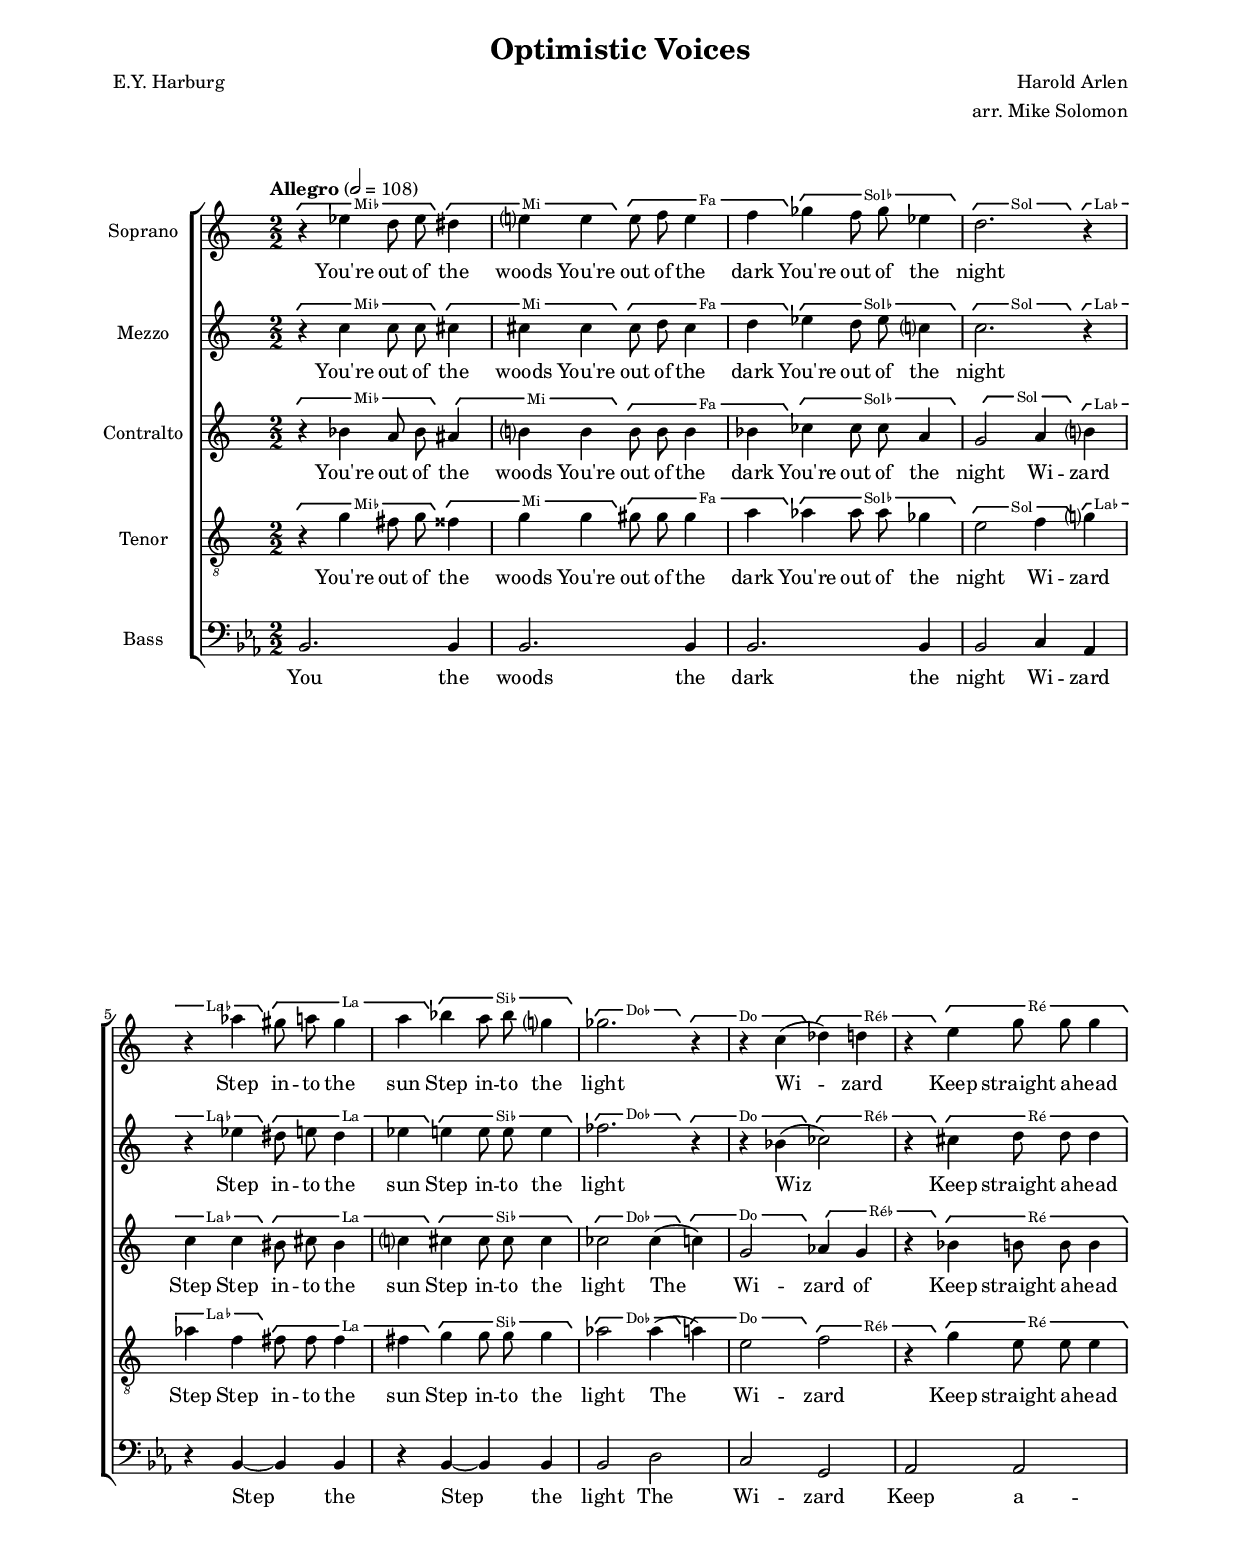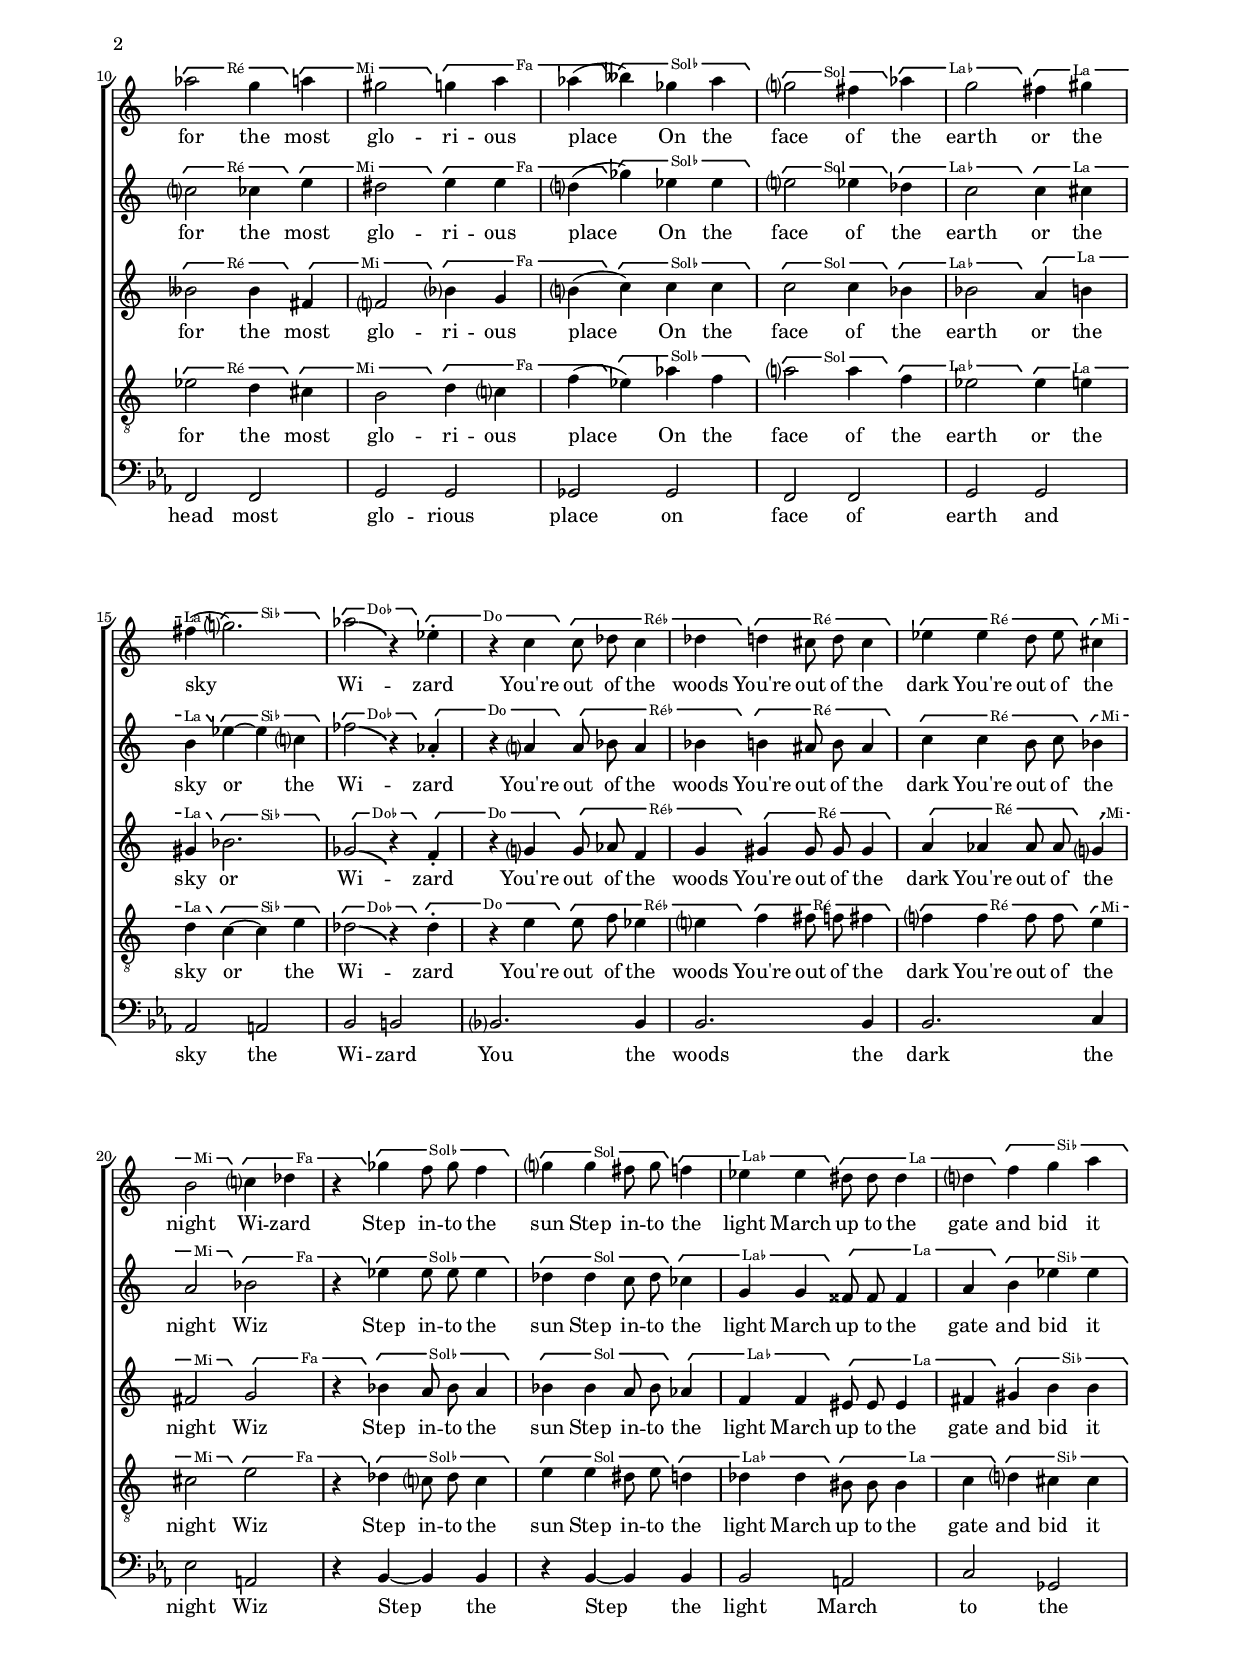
\version "2.17.0"
\include "defs-devel.ly"
\paper {
  footnote-separator-markup = \markup { \column { " "\override #`(span-factor . 1/5) { \draw-hline } }}
  footnote-padding = 5\mm
  top-system-spacing = #'((basic-distance . 1) (minimum-distance . 0) (padding . 1) (stretchability . 40))
  bottom-system-spacing = #'((basic-distance . 1) (minimum-distance . 0) (padding . 1) (stretchability . 50))
  ragged-right = ##f
  left-margin = 0.75\in
  right-margin = 0.75\in
  top-margin = 0.5\in
  bottom-margin = 0.6\in
  ragged-last-bottom = ##f
  %max-systems-per-page = #2
}

#(ly:set-option 'point-and-click #f)

MyRed = \Red
MyBlack = \Black
myred = \once \override NoteHead.color = #red
myblack = \revert NoteHead.color
%MyRed = \revert NoteHead.color
%MyBlack = \revert NoteHead.color
%myred = \revert NoteHead.color
%myblack = \revert NoteHead.color

agogic = #(make-articulation "downbow")

\header {
  title = "Optimistic Voices"
  %subtitle = \markup { for John Oswald }
  composer = "Harold Arlen"
  poet = "E.Y. Harburg"
  arranger = "arr. Mike Solomon"
}

nothing = {}

marks = { << {
  \time 2/2
  \tempo "Allegro" 2=108
  \key ees \major
  s2.
  \key e \major
  s4 \mark "accel. poco a poco" s2
  \key f \major
  s2.
  \key ges \major
  s2.
  \key g \major
  s2.
  \key aes \major
  s2.
  \key a \major
  s2.
  \key bes \major
  s2.
  \key ces \major
  s2.
  \key c \major
  s2.
  \key des \major
  s2.
  \key d \major
  s2.
  \key ees \major
  s2.
  \key e \major
  s2.
  \key f \major
  s2.
  \key ges \major
  s2.
  \key g \major
  s2.
  \key aes \major
  s2.
  \key a \major
  s2.
  \key bes \major
  s2.
  \key ces \major
  s2.
  \key c \major
  s2.
  \key des \major
  s2.
  \key d \major
  s2.
  \key ees \major
  s2.
  \key e \major
  s2.
  \key f \major
  s2.
  \key ges \major
  s2.
  \key g \major
  s2.
  \key aes \major
  s2.
  \key a \major
  s2.
  \key bes \major
  s2.
} { \unfoldChange #200 #260 #192 \bar "||" } >> 
}
#(define-markup-command (smart-flat layout props text) (markup?)
  "nice looking flat"
  (interpret-markup layout props
    (markup #:normal-text #:concat (#:general-align Y UP text #:hspace 0.2 #:general-align Y UP #:smaller #:smaller #:smaller #:smaller #:flat))))

#(define (position-hack grob)
     (let* ((pos (ly:tuplet-bracket::calc-positions grob))
            (mx (max (car pos) (cdr pos))))
       (cons mx mx)))

marks = {
  \time 2/2
  \tempo "Allegro" 2=108
  \override TupletBracket.direction = #UP
  \override TupletBracket.bracket-flare = #'(0.5 . 0.5)
  \override TupletBracket.positions = #position-hack
  \override TupletBracket.bracket-visibility = ##t
  \set tupletFullLength = ##t
  %\set tupletFullLengthNote = ##t
  \override TupletNumber.text = \markup \smart-flat "Mi"
  \times 1/1 { s2. }
  \override TupletNumber.text = \markup \normal-text "Mi"
  \times 1/1 { s2. }
  \override TupletNumber.text = \markup \normal-text "Fa"
  \times 1/1 { s2. }
  \override TupletNumber.text = \markup \smart-flat "Sol"
  \times 1/1 { s2. }
  \override TupletNumber.text = \markup \normal-text "Sol"
  \times 1/1 { s2. }
  \override TupletNumber.text = \markup \smart-flat "La"
  \times 1/1 { s2. }
  \override TupletNumber.text = \markup \normal-text "La"
  \times 1/1 { s2. }
  \override TupletNumber.text = \markup \smart-flat "Si"
  \times 1/1 { s2. }
  \override TupletNumber.text = \markup \smart-flat "Do"
  \times 1/1 { s2. }
  \override TupletNumber.text = \markup \normal-text "Do"
  \times 1/1 { s2. }
  \override TupletNumber.text = \markup \smart-flat "Ré"
  \times 1/1 { s2. }
  \override TupletNumber.text = \markup \normal-text "Ré"
  \times 1/1 { s2. }
  \times 1/1 { s2. }
  \override TupletNumber.text = \markup \normal-text "Mi"
  \times 1/1 { s2. }
  \override TupletNumber.text = \markup \normal-text "Fa"
  \times 1/1 { s2. }
  \override TupletNumber.text = \markup \smart-flat "Sol"
  \times 1/1 { s2. }
  \override TupletNumber.text = \markup \normal-text "Sol"
  \times 1/1 { s2. }
  \override TupletNumber.text = \markup \smart-flat "La"
  \times 1/1 { s2. }
  \override TupletNumber.text = \markup \normal-text "La"
  \times 1/1 { s2. }
  \override TupletNumber.text = \markup \smart-flat "Si"
  \times 1/1 { s2. }
  \override TupletNumber.text = \markup \smart-flat "Do"
  \times 1/1 { s2. }
  \override TupletNumber.text = \markup \normal-text "Do"
  \times 1/1 { s2. }
  \override TupletNumber.text = \markup \smart-flat "Ré"
  \times 1/1 { s2. }
  \override TupletNumber.text = \markup \normal-text "Ré"
  \times 1/1 { s2. }
  \times 1/1 { s2. }
  \override TupletNumber.text = \markup \normal-text "Mi"
  \times 1/1 { s2. }
  \override TupletNumber.text = \markup \normal-text "Fa"
  \times 1/1 { s2. }
  \override TupletNumber.text = \markup \smart-flat "Sol"
  \times 1/1 { s2. }
  \override TupletNumber.text = \markup \normal-text "Sol"
  \times 1/1 { s2. }
  \override TupletNumber.text = \markup \smart-flat "La"
  \times 1/1 { s2. }
  \override TupletNumber.text = \markup \normal-text "La"
  \times 1/1 { s2. }
  \override TupletNumber.text = \markup \smart-flat "Si"
  \times 1/1 { s2. }
}
prefatoryMatter = {
  #(set-accidental-style 'modern-cautionary)
}

soprano = \relative c'' { \autoBeamOff
  \prefatoryMatter
  %{ees%} r4 ees d8 ees %{e%} dis4 |
  e e %{f%} e8 f e4 |
  f %{ges%} ges f8 ges ees4 %{g%} |
  d2. %{aes%} r4 |
  %%%
  r4 aes' %{a%} gis8 a gis4 |
  a4 %{bes%} bes a8 bes g4 %{ces%} |
  ges2. %{c%} r4 |
  r4 c, %{des%} ( des ) d |  %% TT sub...
  %%%%
  r4 %{d%} e4 g8 g g4 %{ees%} |
  aes2 g4 %{e%} a |
  gis2 %{f%} g4 a |
  aes4 ( %{ges%} beses4 ) ges aes |
  %%%
  %{g%} g2 fis4 %{aes%} aes4 |
  g2 %{a%} fis4 gis |
  fis4 %{bes%} ( g2. ) |
  aes2-\bendAfter #-3 r4 ees4-. |
  %%%
  r4 c4 %{des%} c8 des c4 |
  des4 %{d%} d cis8 d cis4 |
  %{ees%} ees4 ees d8 ees %{e%} cis4 |
  b2 %{f%} c4 des4 |
  %%%
  r4 %{ges%} ges f8 ges f4 |
  %{g%} g g4 fis8 g %{aes%} f4 |
  ees4 ees %{%} dis8 dis %{a%} dis4 |
  d4 %{bes%} f g a |
  
}

sopranoWords = \lyricmode {
  You're out of the woods
  You're out of the dark
  You're out of the night
  Step in -- to the sun
  Step in -- to the light

  Wi -- zard

  Keep straight a -- head for the most glo -- ri -- ous place
  On the face of the earth or the sky

  Wi -- zard

  You're out of the woods
  You're out of the dark
  You're out of the night

  Wi -- zard

  Step in -- to the sun
  Step in -- to the light
  March up to the gate and bid it %open

}

mezzo = \relative c'' { \autoBeamOff
  \prefatoryMatter
  r4 c c8 c cis4 |
  cis cis cis8 d cis4 |
  d ees d8 ees c4 |
  c2. r4 |
  r ees dis8 e8 dis4 |
  ees e e8 e e4 |
  fes2. r4 |
  r4 bes, ( ces2 ) |
  r4 cis4 d8 d d4 |
  c2 ces4 e |
  dis2 e4 e |
  d ( ges ) ees ees |
  e2 ees4 des |
  c2 c4 cis |
  b4 ees4 ~ ees c |
  fes2-\bendAfter #-3 r4 aes,-. |
  r4 a a8 bes a4
  bes b ais8 b ais4 |
  c4 c b8 c bes4 |
  a2 bes |
  r4 ees4 ees8 ees ees4 |
  des des c8 des ces4 |
  g g fisis8 fisis fisis4 |
  a4 b ees ees |
}

mezzoWords = \lyricmode {
  You're out of the woods
  You're out of the dark
  You're out of the night
  Step in -- to the sun
  Step in -- to the light

  Wiz

  Keep straight a -- head for the most glo -- ri -- ous place
  On the face of the earth or the sky

  or the
  Wi -- zard

  You're out of the woods
  You're out of the dark
  You're out of the night

  Wiz

  Step in -- to the sun
  Step in -- to the light
  March up to the gate and bid it %open
}

alto = \relative c'' { \autoBeamOff
  \prefatoryMatter
  r4 bes a8 bes ais4 |
  b4 b b8 b b4 |
  bes ces ces8 ces a4 |
  g2 a4 b |
  c4 c4 bis8 cis8 bis4 |
  c cis cis8 cis cis4 |
  ces2 ces4 ( c ) |
  g2 aes4 g |
  r4 bes b8 b b4 |
  beses2 beses4 fis |
  f2 bes4 g |
  b4 ( c ) c c |
  c2 c4 bes |
  bes2 a4 b4 |
  gis bes2. |
  ges2-\bendAfter #-3 r4 f-. |
  r4 g g8 aes f4
  g gis gis8 gis gis4 |
  a aes aes8 aes g4 |
  fis2 g |
  r4 bes4 a8 bes a4 |
  bes bes a8 bes aes4 |
  f f eis8 eis eis4 |
  fis4 gis b b |
}

altoWords = \lyricmode {
  You're out of the woods
  You're out of the dark
  You're out of the night

  Wi -- zard
  Step

  Step in -- to the sun
  Step in -- to the light

  The Wi -- zard of

  Keep straight a -- head for the most glo -- ri -- ous place
  On the face of the earth or the sky

  or
  Wi -- zard

  You're out of the woods
  You're out of the dark
  You're out of the night

  Wiz

  Step in -- to the sun
  Step in -- to the light
  March up to the gate and bid it %open
}

tenor = \relative c'' {
  \autoBeamOff
  \prefatoryMatter
  \clef "treble_8"
  r4 g fis8 g fisis4 |
  g g gis8 gis gis4 |
  a aes4 aes8 aes ges4 |
  e2 f4 g |
  aes4 f fis8 fis fis4 |
  fis g g8 g g4 |
  aes2 aes4 ( a ) |
  e2 f2 | 
  r4 g e8 e e4 |
  ees2 d4 cis |
  b2 d4 c |
  f4 ( ees ) aes f |
  a2 a4 f |
  ees2 ees4 e4 |
  d4 c ~ c4 e |
  des2-\bendAfter #-3 r4 des-. | % jajaja TT Sub h4x0r
  r4 e e8 f ees4
  e f fis8 f fis4 |
  f f f8 f e4 |
  cis2 e |
  r4 des c8 des c4 |
  e e dis8 e d4 |
  des des bis8 bis bis4 |
  c4 d cis cis |
}

tenorWords = \lyricmode {
  You're out of the woods
  You're out of the dark
  You're out of the night

  Wi -- zard
  Step

  Step in -- to the sun
  Step in -- to the light

  The Wi -- zard

  Keep straight a -- head for the most glo -- ri -- ous place
  On the face of the earth or the sky

  or the
  Wi -- zard

  You're out of the woods
  You're out of the dark
  You're out of the night

  Wiz

  Step in -- to the sun
  Step in -- to the light
  March up to the gate and bid it %open
}

bass = \relative c {
  \autoBeamOff
  \prefatoryMatter
  \clef bass
  bes2. bes4 |
  bes2. bes4 |
  bes2. bes4 |
  bes2 c4 aes |
  r4 bes ~ bes bes |
  r4 bes ~ bes bes |
  bes2 d |
  c g |
  aes2 aes
  f f |
  g2 g |
  ges ges |
  f f |
  g g |
  aes a |
  bes b |
  bes2. bes4 |
  bes2. bes4 |
  bes2. c4 |
  ees2 a, |
  r4 bes ~ bes bes |
  r4 bes ~ bes bes |  
  bes2 a |
  c ges |
}

bassWords = \lyricmode {
  You
  the woods
  the dark
  the night Wi -- zard
  Step the
  Step the
  light
  The Wi -- zard
  Keep a -- head
  most
  glo -- rious
  place
  on 
  face of
  earth and
  sky
  the Wi -- zard
  You
  the woods
  the dark
  the night Wiz
  Step the
  Step the
  light March to the
}
%%% SCORE
#(set-global-staff-size 16)

\score {
  \new ChoirStaff <<
    \new Staff \with { instrumentName = \bitchName %shortInstrumentName = #"M."
} <<
      \new Voice = "soprano" { << { \numericTimeSignature
        \soprano
      } {
        \marks
      } {
        \nothing
      }>> }
      \new Lyrics \lyricsto "soprano" {
        \sopranoWords
      }
    >>
    \new Staff \with { instrumentName = \dortyName %shortInstrumentName = #"E."
} <<
      \new Voice = "mezzo" { << { \numericTimeSignature
        \mezzo
      } {
        \marks
      } >> }
      \new Lyrics \lyricsto "mezzo" {
        \mezzoWords
      }
    >>
    \new Staff \with { instrumentName = \ttoName %shortInstrumentName = #"Mk."
} <<
      \new Voice = "alto" { << { \numericTimeSignature
        \alto
      } {
        \marks
      } >> }
      \new Lyrics \lyricsto "alto" {
        \altoWords
      }
    >>
    \new Staff \with { instrumentName = \fakbydName %shortInstrumentName = #"R."
} <<
      \new Voice = "tenor" { << { \numericTimeSignature
        \tenor
      } {
        \marks
      } >> }
      \new Lyrics \lyricsto "tenor" {
        \tenorWords
      }
    >>
    \new Staff \with { instrumentName = \wysrName %shortInstrumentName = #"P." %\markup { \concat { E \super u . } }
} <<
      \new Voice = "bass" { << { \numericTimeSignature
        \key ees \major \bass
      } {
        
      } >> }
      \new Lyrics \lyricsto "bass" {
        \bassWords
      }
    >>
  >>
  \layout {
    \context {
      \Voice
      \consists "Horizontal_bracket_engraver"
      \override TextScript #'layer = #6
      \override NoteHead #'layer = #7
      \override Glissando #'breakable = ##t
      \override TupletNumber #'breakable = ##t
      \override TupletBracket #'breakable = ##t
      \override DynamicLineSpanner #'direction = #UP
      %\override Slur #'direction = #UP
      \remove "Forbid_line_break_engraver"
    }
    \context {
      \Staff
      %\consists "Metronome_mark_engraver"
      \override TimeSignature #'style = #'numbered
      \override StaffSymbol #'layer = #4
      \override TimeSignature #'layer = #3
      \override TimeSignature #'whiteout = ##t
    }
    \context {
      \Lyrics
      %\override LyricText #'whiteout = ##t
      \override LyricText #'layer = #6
    }
    \context {
      \Score
      %\remove "Metronome_mark_engraver"
      \override NonMusicalPaperColumn #'allow-loose-spacing = ##f
    }
  }
}

%%% piano redux
%{
#(set-global-staff-size 20)
\score {
  \new PianoStaff <<
    \new Staff <<
      \new Voice = "1" { \voiceOne << \soprano \marks >> }
      \new Voice = "2" { \voiceTwo \mezzo }
      \new Voice = "3" { \voiceThree \alto }
    >>
    \new Staff <<
      \new Voice = "4" { \voiceOne << \tenor \marks >> }
      \new Voice = "5" { \voiceTwo \bass }
    >>
  >>
  \layout {
    \context {
      \Voice
      \override TextScript #'layer = #6
      \override NoteHead #'layer = #7
      \override Glissando #'breakable = ##t
      \override TupletNumber #'breakable = ##t
      \override TupletBracket #'breakable = ##t
      \remove "Forbid_line_break_engraver"
    }
    \context {
      \Staff
      %\consists "Metronome_mark_engraver"
      \override TimeSignature #'style = #'numbered
      \override StaffSymbol #'layer = #4
      \override TimeSignature #'layer = #3
      \override TimeSignature #'whiteout = ##t
    }
    \context {
      \Lyrics
      %\override LyricText #'whiteout = ##t
      \override LyricText #'layer = #6
    }
    \context {
      \Score
      %\remove "Metronome_mark_engraver"
      \override NonMusicalPaperColumn #'allow-loose-spacing = ##f
    }
  }
}
%}
%%% MIDI

\score {
  \new ChoirStaff <<
    \new Staff \with { instrumentName = \bitchName %shortInstrumentName = #"M."
} <<
      \new Voice = "soprano" { << { \numericTimeSignature
        \soprano
      } {
        \marks
      } >> }
      \new Lyrics \lyricsto "soprano" {
        \sopranoWords
      }
    >>
    \new Staff \with { instrumentName = \dortyName %shortInstrumentName = #"E."
} <<
      \new Voice = "mezzo" { \numericTimeSignature
        \mezzo
      }
      \new Lyrics \lyricsto "mezzo" {
        \mezzoWords
      }
    >>
    \new Staff \with { instrumentName = \ttoName %shortInstrumentName = #"Mk."
} <<
      \new Voice = "alto" { \numericTimeSignature
        \alto
      }
      \new Lyrics \lyricsto "alto" {
        \altoWords
      }
    >>
    \new Staff \with { instrumentName = \fakbydName %shortInstrumentName = #"R."
} <<
      \new Voice = "tenor" { \numericTimeSignature
        \tenor
      }
      \new Lyrics \lyricsto "tenor" {
        \tenorWords
      }
    >>
    \new Staff \with { instrumentName = \wysrName %shortInstrumentName = #"P." %\markup { \concat { E \super u . } }
} <<
      \new Voice = "bass" { \numericTimeSignature
        \bass
      }
      \new Lyrics \lyricsto "bass" {
        \bassWords
      }
    >>
  >>
  \midi {}
}
